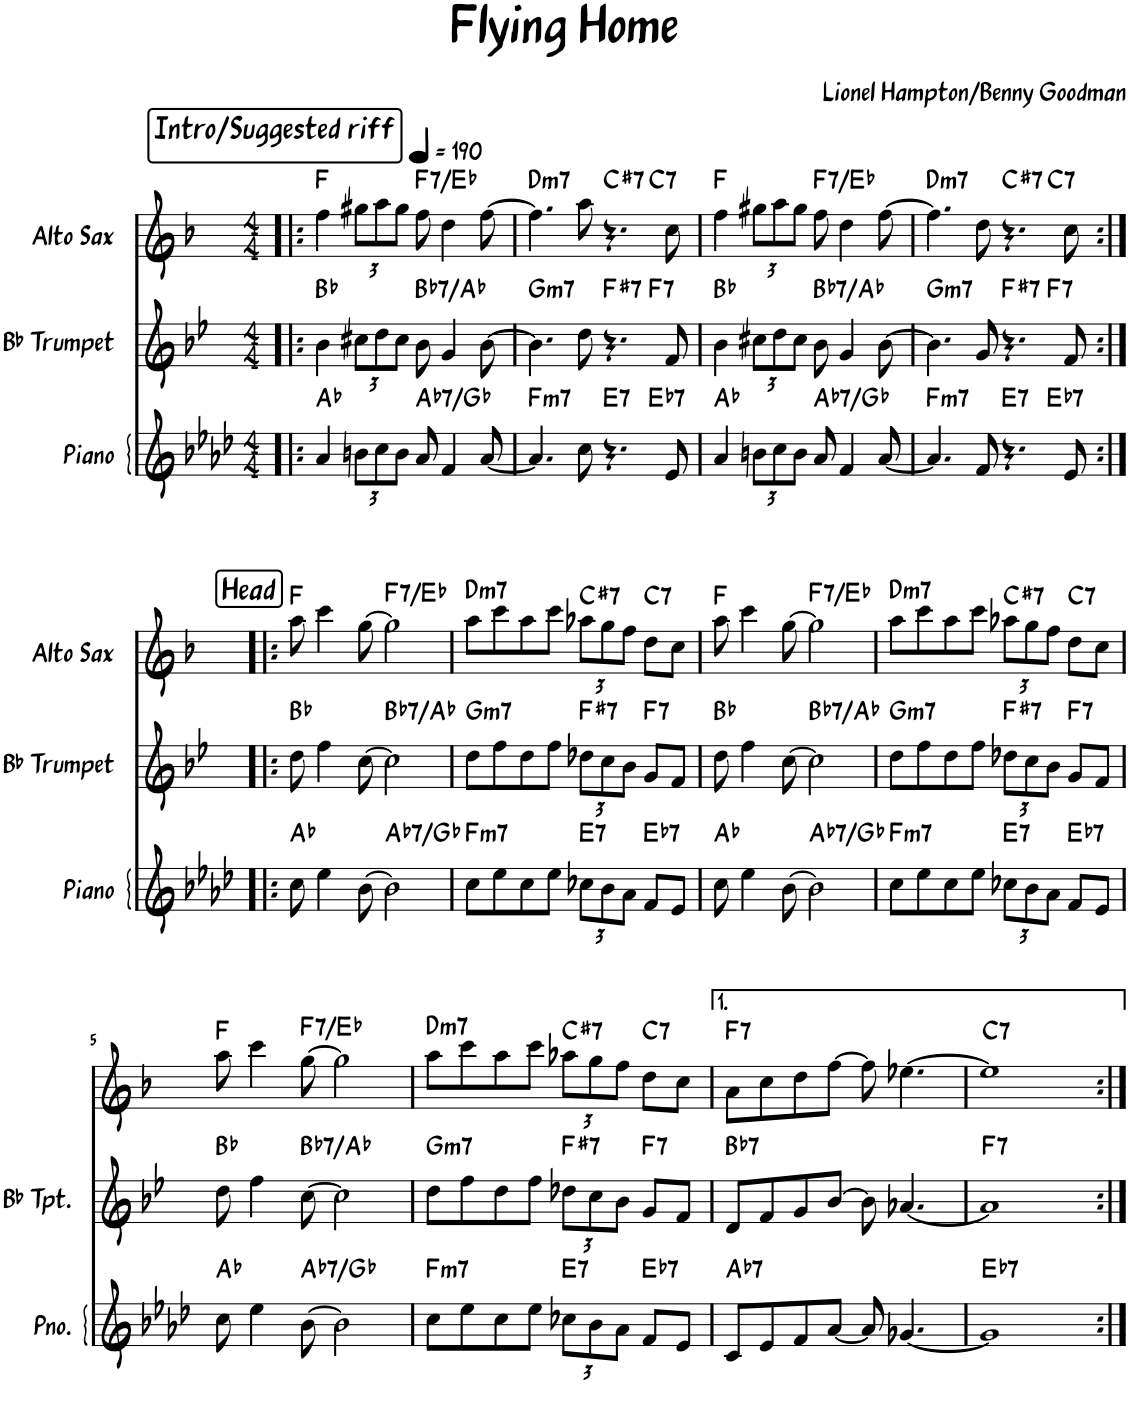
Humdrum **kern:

**kern	**harte	**kern	**harte	**kern	**harte
*part3	*part3	*part2	*part2	*part1	*part1
*staff3	*	*staff2	*	*staff1	*
*I"Piano	*	*I"Bb Trumpet	*	*I"Alto Sax	*
*I'Pno.	*	*I'Bb Tpt.	*	*I'Sax	*
*clefG2	*	*clefG2	*	*clefG2	*
*	*	*Trd1c2	*	*Trd5c9	*
*k[b-e-a-d-]	*	*k[b-e-]	*	*k[b-]	*
*M4/4	*	*M4/4	*	*M4/4	*
*MM190	*	*MM190	*	*MM190	*
!!LO:REH:place=s1:a:t=
!!LO:REH:place=s1:a:cj:fs=14:t=Intro/Suggested riff
=1!|:	=1!|:	=1!|:	=1!|:	=1!|:	=1!|:
4a-/	Ab:maj	4b-\	Bb:maj	4ff\	F:maj
*Xbrackettup	*	*Xbrackettup	*	*Xbrackettup	*
12bn\L	.	12cc#X\L	.	12gg#X\L	.
12cc\	.	12dd\	.	12aa\	.
12b\J	.	12cc#\J	.	12gg#\J	.
!	!LO:H:kt=7	!	!LO:H:kt=7	!	!LO:H:kt=7
8a-/	Ab:7/b7	8b-\	Bb:7/b7	8ff\	F:7/b7
4f/	.	4g/	.	4dd\	.
[8a-/	.	[8b-\	.	[8ff\	.
=2	=2	=2	=2	=2	=2
!	!LO:H:kt=m7	!	!LO:H:kt=m7	!	!LO:H:kt=m7
*^	*	*^	*	*^	*
4.a-/]	2.ryy	F:min7	4.b-\]	2.ryy	G:min7	4.ff\]	2.ryy	D:min7
8cc\	.	.	8dd\	.	.	8aa\	.	.
!	!	!LO:H:kt=7	!	!	!LO:H:kt=7	!	!	!LO:H:kt=7
4.r	.	E:7	4.r	.	F#:7	4.r	.	C#:7
!	!	!LO:H:kt=7	!	!	!LO:H:kt=7	!	!	!LO:H:kt=7
.	4ryy	Eb:7	.	4ryy	F:7	.	4ryy	C:7
8e-/	.	.	8f/	.	.	8cc\	.	.
*v	*v	*	*	*	*	*v	*v	*
*	*	*v	*v	*	*	*
=3	=3	=3	=3	=3	=3
4a-/	Ab:maj	4b-\	Bb:maj	4ff\	F:maj
12bn\L	.	12cc#X\L	.	12gg#X\L	.
12cc\	.	12dd\	.	12aa\	.
12b\J	.	12cc#\J	.	12gg#\J	.
!	!LO:H:kt=7	!	!LO:H:kt=7	!	!LO:H:kt=7
8a-/	Ab:7/b7	8b-\	Bb:7/b7	8ff\	F:7/b7
4f/	.	4g/	.	4dd\	.
[8a-/	.	[8b-\	.	[8ff\	.
=4	=4	=4	=4	=4	=4
!	!LO:H:kt=m7	!	!LO:H:kt=m7	!	!LO:H:kt=m7
*^	*	*^	*	*^	*
4.a-/]	2.ryy	F:min7	4.b-\]	2.ryy	G:min7	4.ff\]	2.ryy	D:min7
8f/	.	.	8g/	.	.	8dd\	.	.
!	!	!LO:H:kt=7	!	!	!LO:H:kt=7	!	!	!LO:H:kt=7
4.r	.	E:7	4.r	.	F#:7	4.r	.	C#:7
!	!	!LO:H:kt=7	!	!	!LO:H:kt=7	!	!	!LO:H:kt=7
.	4ryy	Eb:7	.	4ryy	F:7	.	4ryy	C:7
8e-/	.	.	8f/	.	.	8cc\	.	.
*v	*v	*	*	*	*	*v	*v	*
*	*	*v	*v	*	*	*
!!LO:LB:g=z
!!LO:REH:place=s1:a:cj:fs=14:t=Head
=1:|!|:	=1:|!|:	=1:|!|:	=1:|!|:	=1:|!|:	=1:|!|:
8cc\	Ab:maj	8dd\	Bb:maj	8aa\	F:maj
4ee-\	.	4ff\	.	4ccc\	.
[8b-\	.	[8cc\	.	[8gg\	.
!	!LO:H:kt=7	!	!LO:H:kt=7	!	!LO:H:kt=7
2b-\]	Ab:7/b7	2cc\]	Bb:7/b7	2gg\]	F:7/b7
=2	=2	=2	=2	=2	=2
!	!LO:H:kt=m7	!	!LO:H:kt=m7	!	!LO:H:kt=m7
8cc\L	F:min7	8dd\L	G:min7	8aa\L	D:min7
8ee-\	.	8ff\	.	8ccc\	.
8cc\	.	8dd\	.	8aa\	.
8ee-\J	.	8ff\J	.	8ccc\J	.
!	!LO:H:kt=7	!	!LO:H:kt=7	!	!LO:H:kt=7
12cc-X\L	E:7	12dd-X\L	F#:7	12aa-X\L	C#:7
12b-\	.	12cc\	.	12gg\	.
12a-\J	.	12b-\J	.	12ff\J	.
!	!LO:H:kt=7	!	!LO:H:kt=7	!	!LO:H:kt=7
8f/L	Eb:7	8g/L	F:7	8dd\L	C:7
8e-/J	.	8f/J	.	8cc\J	.
=3	=3	=3	=3	=3	=3
8cc\	Ab:maj	8dd\	Bb:maj	8aa\	F:maj
4ee-\	.	4ff\	.	4ccc\	.
[8b-\	.	[8cc\	.	[8gg\	.
!	!LO:H:kt=7	!	!LO:H:kt=7	!	!LO:H:kt=7
2b-\]	Ab:7/b7	2cc\]	Bb:7/b7	2gg\]	F:7/b7
=4	=4	=4	=4	=4	=4
!	!LO:H:kt=m7	!	!LO:H:kt=m7	!	!LO:H:kt=m7
8cc\L	F:min7	8dd\L	G:min7	8aa\L	D:min7
8ee-\	.	8ff\	.	8ccc\	.
8cc\	.	8dd\	.	8aa\	.
8ee-\J	.	8ff\J	.	8ccc\J	.
!	!LO:H:kt=7	!	!LO:H:kt=7	!	!LO:H:kt=7
12cc-X\L	E:7	12dd-X\L	F#:7	12aa-X\L	C#:7
12b-\	.	12cc\	.	12gg\	.
12a-\J	.	12b-\J	.	12ff\J	.
!	!LO:H:kt=7	!	!LO:H:kt=7	!	!LO:H:kt=7
8f/L	Eb:7	8g/L	F:7	8dd\L	C:7
8e-/J	.	8f/J	.	8cc\J	.
!!LO:LB:g=z
=5	=5	=5	=5	=5	=5
8cc\	Ab:maj	8dd\	Bb:maj	8aa\	F:maj
4ee-\	.	4ff\	.	4ccc\	.
!	!LO:H:kt=7	!	!LO:H:kt=7	!	!LO:H:kt=7
[8b-\	Ab:7/b7	[8cc\	Bb:7/b7	[8gg\	F:7/b7
2b-\]	.	2cc\]	.	2gg\]	.
=6	=6	=6	=6	=6	=6
!	!LO:H:kt=m7	!	!LO:H:kt=m7	!	!LO:H:kt=m7
8cc\L	F:min7	8dd\L	G:min7	8aa\L	D:min7
8ee-\	.	8ff\	.	8ccc\	.
8cc\	.	8dd\	.	8aa\	.
8ee-\J	.	8ff\J	.	8ccc\J	.
!	!LO:H:kt=7	!	!LO:H:kt=7	!	!LO:H:kt=7
12cc-X\L	E:7	12dd-X\L	F#:7	12aa-X\L	C#:7
12b-\	.	12cc\	.	12gg\	.
12a-\J	.	12b-\J	.	12ff\J	.
!	!LO:H:kt=7	!	!LO:H:kt=7	!	!LO:H:kt=7
8f/L	Eb:7	8g/L	F:7	8dd\L	C:7
8e-/J	.	8f/J	.	8cc\J	.
=7	=7	=7	=7	=7	=7
!	!LO:H:kt=7	!	!LO:H:kt=7	!	!LO:H:kt=7
8c/L	Ab:7	8d/L	Bb:7	8a\L	F:7
8e-/	.	8f/	.	8cc\	.
8f/	.	8g/	.	8dd\	.
[8a-/J	.	[8b-/J	.	[8ff\J	.
8a-/]	.	8b-\]	.	8ff\]	.
[4.g-X/	.	[4.a-X/	.	[4.ee-X\	.
=8	=8	=8	=8	=8	=8
!	!LO:H:kt=7	!	!LO:H:kt=7	!	!LO:H:kt=7
1g-]	Eb:7	1a-]	F:7	1ee-]	C:7
=:|!	=:|!	=:|!	=:|!	=:|!	=:|!
*-	*-	*-	*-	*-	*-
